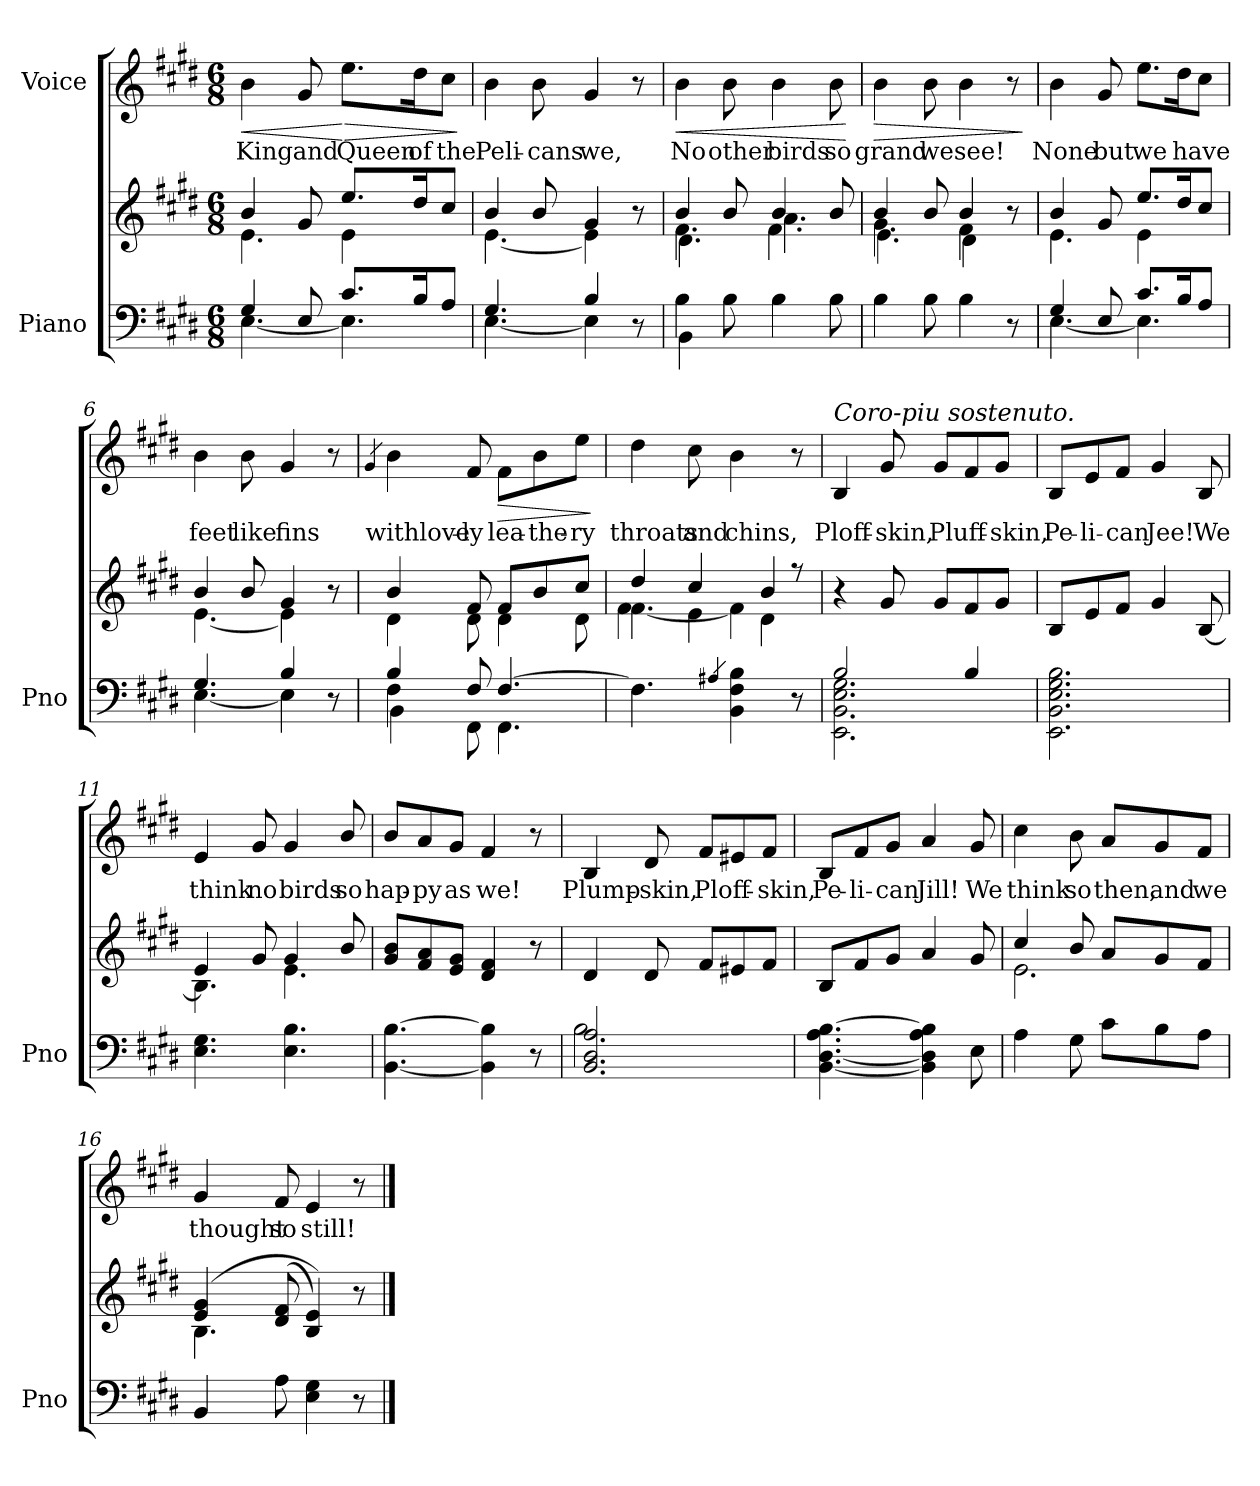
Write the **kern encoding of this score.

**kern	**kern	**kern	**text	**dynam
*part2	*part2	*part1	*part1	*part1
*staff3	*staff2	*staff1	*staff1	*staff1
*I"Piano	*	*I"Voice	*	*
*I'Pno	*	*	*	*
*clefF4	*clefG2	*clefG2	*	*
*k[f#c#g#d#]	*k[f#c#g#d#]	*k[f#c#g#d#]	*	*
*M6/8	*M6/8	*M6/8	*	*
=1	=1	=1	=1	=1
*^	*^	*	*	*
!	!	!	!	!	!LO:LY:b	!LO:HP:b
4G#/	[4.E\	4b/	4.e\	4b\	King	<
!	!	!	!	!	!LO:LY:b	!
8E/	.	8g#/	.	8g#/	and	.
!	!	!	!	!	!LO:LY:b	!LO:HP:n=1:b
8.c#/L	4.E\]	8.ee/L	4e\	8.ee\L	Queen	[ >
!	!	!	!	!	!LO:LY:b	!
16B/K	.	16dd#/K	.	16dd#\K	of	.
!	!	!	!	!	!LO:LY:b	!
8A/J	.	8cc#/J	8ryy	8cc#\J	the	.
*v	*v	*	*	*	*	*
*	*v	*v	*	*	*
.	.	.	.	]
=2	=2	=2	=2	=2
*^	*^	*	*	*
!	!	!	!	!	!LO:LY:b	!
4.G#/	[4.E\	4b/	[4.e\	4b\	Peli-	.
!	!	!	!	!	!LO:LY:b	!
.	.	8b/	.	8b\	-cans	.
!	!	!	!	!	!LO:LY:b	!
4B/	4E\]	4g#/	4e\]	4g#/	we,	.
8r	8ryy	8r	8ryy	8r	.	.
=3	=3	=3	=3	=3	=3	=3
*	*	*	*^	*	*	*
!	!	!	!	!	!	!LO:LY:b	!LO:HP:b
4B\	4BB\	4b/	4.f#\	4.d#\	4b\	No	<
!	!	!	!	!	!	!LO:LY:b	!
8B\	2ryy	8b/	.	.	8b\	other	.
!	!	!	!	!	!	!LO:LY:b	!
4B\	.	4b/	4.a\	4.f#\	4b\	birds	.
!	!	!	!	!	!	!LO:LY:b	!
8B\	.	8b/	.	.	8b\	so	.
*v	*v	*	*	*	*	*	*
*	*v	*v	*v	*	*	*
.	.	.	.	[
=4	=4	=4	=4	=4
*	*^	*	*	*
*	*	*^	*	*	*
!	!	!	!	!	!LO:LY:b	!LO:HP:b
4B\	4b/	4.g#\	4.e\	4b\	grand	>
!	!	!	!	!	!LO:LY:b	!
8B\	8b/	.	.	8b\	we	.
!	!	!	!	!	!LO:LY:b	!
4B\	4b/	4f#\	4d#\	4b\	see!	.
8r	8r	8ryy	8ryy	8r	.	.
*	*v	*v	*v	*	*	*
.	.	.	.	]
=5	=5	=5	=5	=5
*^	*^	*	*	*
!	!	!	!	!	!LO:LY:b	!
4G#/	[4.E\	4b/	4.e\	4b\	None	.
!	!	!	!	!	!LO:LY:b	!
8E/	.	8g#/	.	8g#/	but	.
!	!	!	!	!	!LO:LY:b	!
8.c#/L	4.E\]	8.ee/L	4e\	8.ee\L	we	.
!	!	!	!	!	!LO:LY:b	!
16B/K	.	16dd#/K	.	16dd#\K	have	.
8A/J	.	8cc#/J	8ryy	8cc#\J	.	.
=6	=6	=6	=6	=6	=6	=6
!	!	!	!	!	!LO:LY:b	!
4.G#/	[4.E\	4b/	[4.e\	4b\	feet	.
!	!	!	!	!	!LO:LY:b	!
.	.	8b/	.	8b\	like	.
!	!	!	!	!	!LO:LY:b	!
4B/	4E\]	4g#/	4e\]	4g#/	fins	.
8r	8ryy	8r	8ryy	8r	.	.
*v	*v	*	*	*	*	*
!!LO:LB:g=z
=7	=7	=7	=7	=7	=7
.	.	.	4qg#/	.	.
*^	*	*	*	*	*
*	*^	*	*	*	*	*
!	!	!	!	!	!	!LO:LY:b	!
4B/	4F#\	4BB\	4b/	4d#\	4b\	withlove-	.
!	!	!	!	!	!	!LO:LY:b	!
8F#/	2ryy	8FF#\	8f#/	8d#\	8f#/	-ly	.
!	!	!	!	!	!	!LO:LY:b	!LO:HP:b
[4.F#/	.	4.FF#\	8f#/L	4d#\	8f#\L	lea-	>
!	!	!	!	!	!	!LO:LY:b	!
.	.	.	8b/	.	8b\	-the-	.
!	!	!	!	!	!	!LO:LY:b	!
.	.	.	8cc#/J	8d#\	8ee\J	-ry	.
*v	*v	*v	*	*	*	*	*
*	*v	*v	*	*	*
.	.	.	.	]
=8	=8	=8	=8	=8
*	*^	*	*	*
*	*	*^	*	*	*
!	!	!	!	!	!LO:LY:b	!
4.F#\]	4dd#/	[4.f#\	4f#\	4dd#\	throats	.
!	!	!	!	!	!LO:LY:b	!
.	4cc#/	.	4e\	8cc#\	and	.
4qA#X/	.	.	.	.	.	.
!	!	!	!	!	!LO:LY:b	!
4BB\ 4F#\ 4B\	.	4f#\]	.	4b\	chins,	.
.	4b/	.	4d#\	.	.	.
8r	.	8rff	.	8r	.	.
*	*	*v	*v	*	*	*
=9	=9	=9	=9	=9	=9
*^	*	*	*	*	*
!	!	!	!	!LO:TX:a:i:t=Coro-piu sostenuto.	!	!
!	!	!	!	!	!LO:LY:b	!
*	*	*v	*v	*	*	*
2B/	2.EE\ 2.BB\ 2.E\ 2.G#\	4r	4B/	Ploff-	.
!	!	!	!	!LO:LY:b	!
.	.	8g#/	8g#/	-skin,	.
!	!	!	!	!LO:LY:b	!
.	.	8g#/L	8g#/L	Pluff-	.
4B/	.	8f#/	8f#/	.	.
!	!	!	!	!LO:LY:b	!
.	.	8g#/J	8g#/J	-skin,	.
*v	*v	*	*	*	*
=10	=10	=10	=10	=10
!	!	!	!LO:LY:b	!
2.EE\ 2.BB\ 2.E\ 2.G#\ 2.B\	8B/L	8B/L	Pe-	.
!	!	!	!LO:LY:b	!
.	8e/	8e/	-li-	.
!	!	!	!LO:LY:b	!
.	8f#/J	8f#/J	-can	.
!	!	!	!LO:LY:b	!
.	4g#/	4g#/	Jee!	.
!	!	!	!LO:LY:b	!
.	[8B/	8B/	We	.
=11	=11	=11	=11	=11
*	*^	*	*	*
!	!	!	!	!LO:LY:b	!
4.E\ 4.G#\	4.B\]	4e/	4e/	think	.
!	!	!	!	!LO:LY:b	!
.	.	8g#/	8g#/	no	.
!	!	!	!	!LO:LY:b	!
4.E\ 4.B\	4.e\	4g#/	4g#/	birds	.
!	!	!	!	!LO:LY:b	!
.	.	8b/	8b/	so	.
=12	=12	=12	=12	=12	=12
!	!	!	!	!LO:LY:b	!
*	*v	*v	*	*	*
[4.BB\ [4.B\	8g#/ 8b/L	8b/L	hap-	.
!	!	!	!LO:LY:b	!
.	8f#/ 8a/	8a/	-py	.
!	!	!	!LO:LY:b	!
.	8e/ 8g#/J	8g#/J	as	.
!	!	!	!LO:LY:b	!
4BB\] 4B\]	4d#/ 4f#/	4f#/	we!	.
8r	8r	8r	.	.
!!LO:LB:g=z
=13	=13	=13	=13	=13
*^	*	*	*	*
!	!	!	!	!LO:LY:b	!
2.BB/ 2.D#/ 2.A/	2B\	4d#/	4B/	Plump-	.
!	!	!	!	!LO:LY:b	!
.	.	8d#/	8d#/	-skin,	.
!	!	!	!	!LO:LY:b	!
.	.	8f#/L	8f#/L	Ploff-	.
.	4ryy	8e#X/	8e#X/	.	.
!	!	!	!	!LO:LY:b	!
.	.	8f#/J	8f#/J	-skin,	.
*v	*v	*	*	*	*
=14	=14	=14	=14	=14
!	!	!	!LO:LY:b	!
[4.BB\ [4.D#\ 4.A\ [4.B\	8B/L	8B/L	Pe-	.
!	!	!	!LO:LY:b	!
.	8f#/	8f#/	-li-	.
!	!	!	!LO:LY:b	!
.	8g#/J	8g#/J	-can	.
!	!	!	!LO:LY:b	!
4BB\] 4D#\] 4A\ 4B\]	4a/	4a/	Jill!	.
!	!	!	!LO:LY:b	!
8E\	8g#/	8g#/	We	.
=15	=15	=15	=15	=15
*	*^	*	*	*
!	!	!	!	!LO:LY:b	!
4A\	4cc#/	2.e\	4cc#\	think	.
!	!	!	!	!LO:LY:b	!
8G#\	8b/	.	8b\	so	.
!	!	!	!	!LO:LY:b	!
8c#\L	8a/L	.	8a/L	then,	.
!	!	!	!	!LO:LY:b	!
8B\	8g#/	.	8g#/	and	.
!	!	!	!	!LO:LY:b	!
8A\J	8f#/J	.	8f#/J	we	.
=16	=16	=16	=16	=16	=16
!	!	!	!	!LO:LY:b	!
4BB/	(>4e/ 4g#/	4.B\	4g#/	thought	.
!	!	!	!	!LO:LY:b	!
8A\	(<8d#/ 8f#/	.	8f#/	so	.
!	!	!	!	!LO:LY:b	!
4E\ 4G#\	4B/ 4e/))	4.ryy	4e/	still!	.
8r	8r	.	8r	.	.
*	*v	*v	*	*	*
==	==	==	==	==
*-	*-	*-	*-	*-
